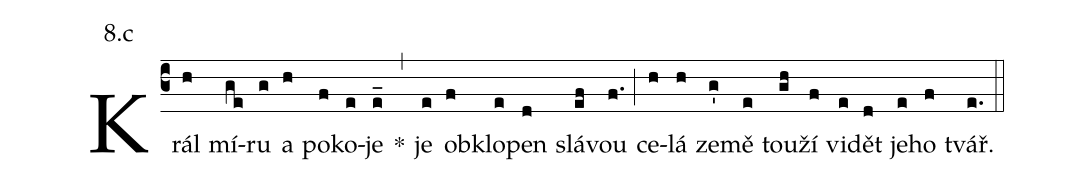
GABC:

office-part: 1. nešpory, 1. ant.;
mode: 8;
annotation: 8.c;
%%
(c3)
Král(h) mí(ge)ru(g) a(h) po(f)ko(e)je(e_) *(,)
je(e) ob(f)klo(e)pen(d) slá(ef)vou(f.) (;)
ce(h)lá(h) ze(g')mě(e) tou(gh)ží(f) vi(e)dět(d) je(e)ho(f) tvář.(e.) (::)
